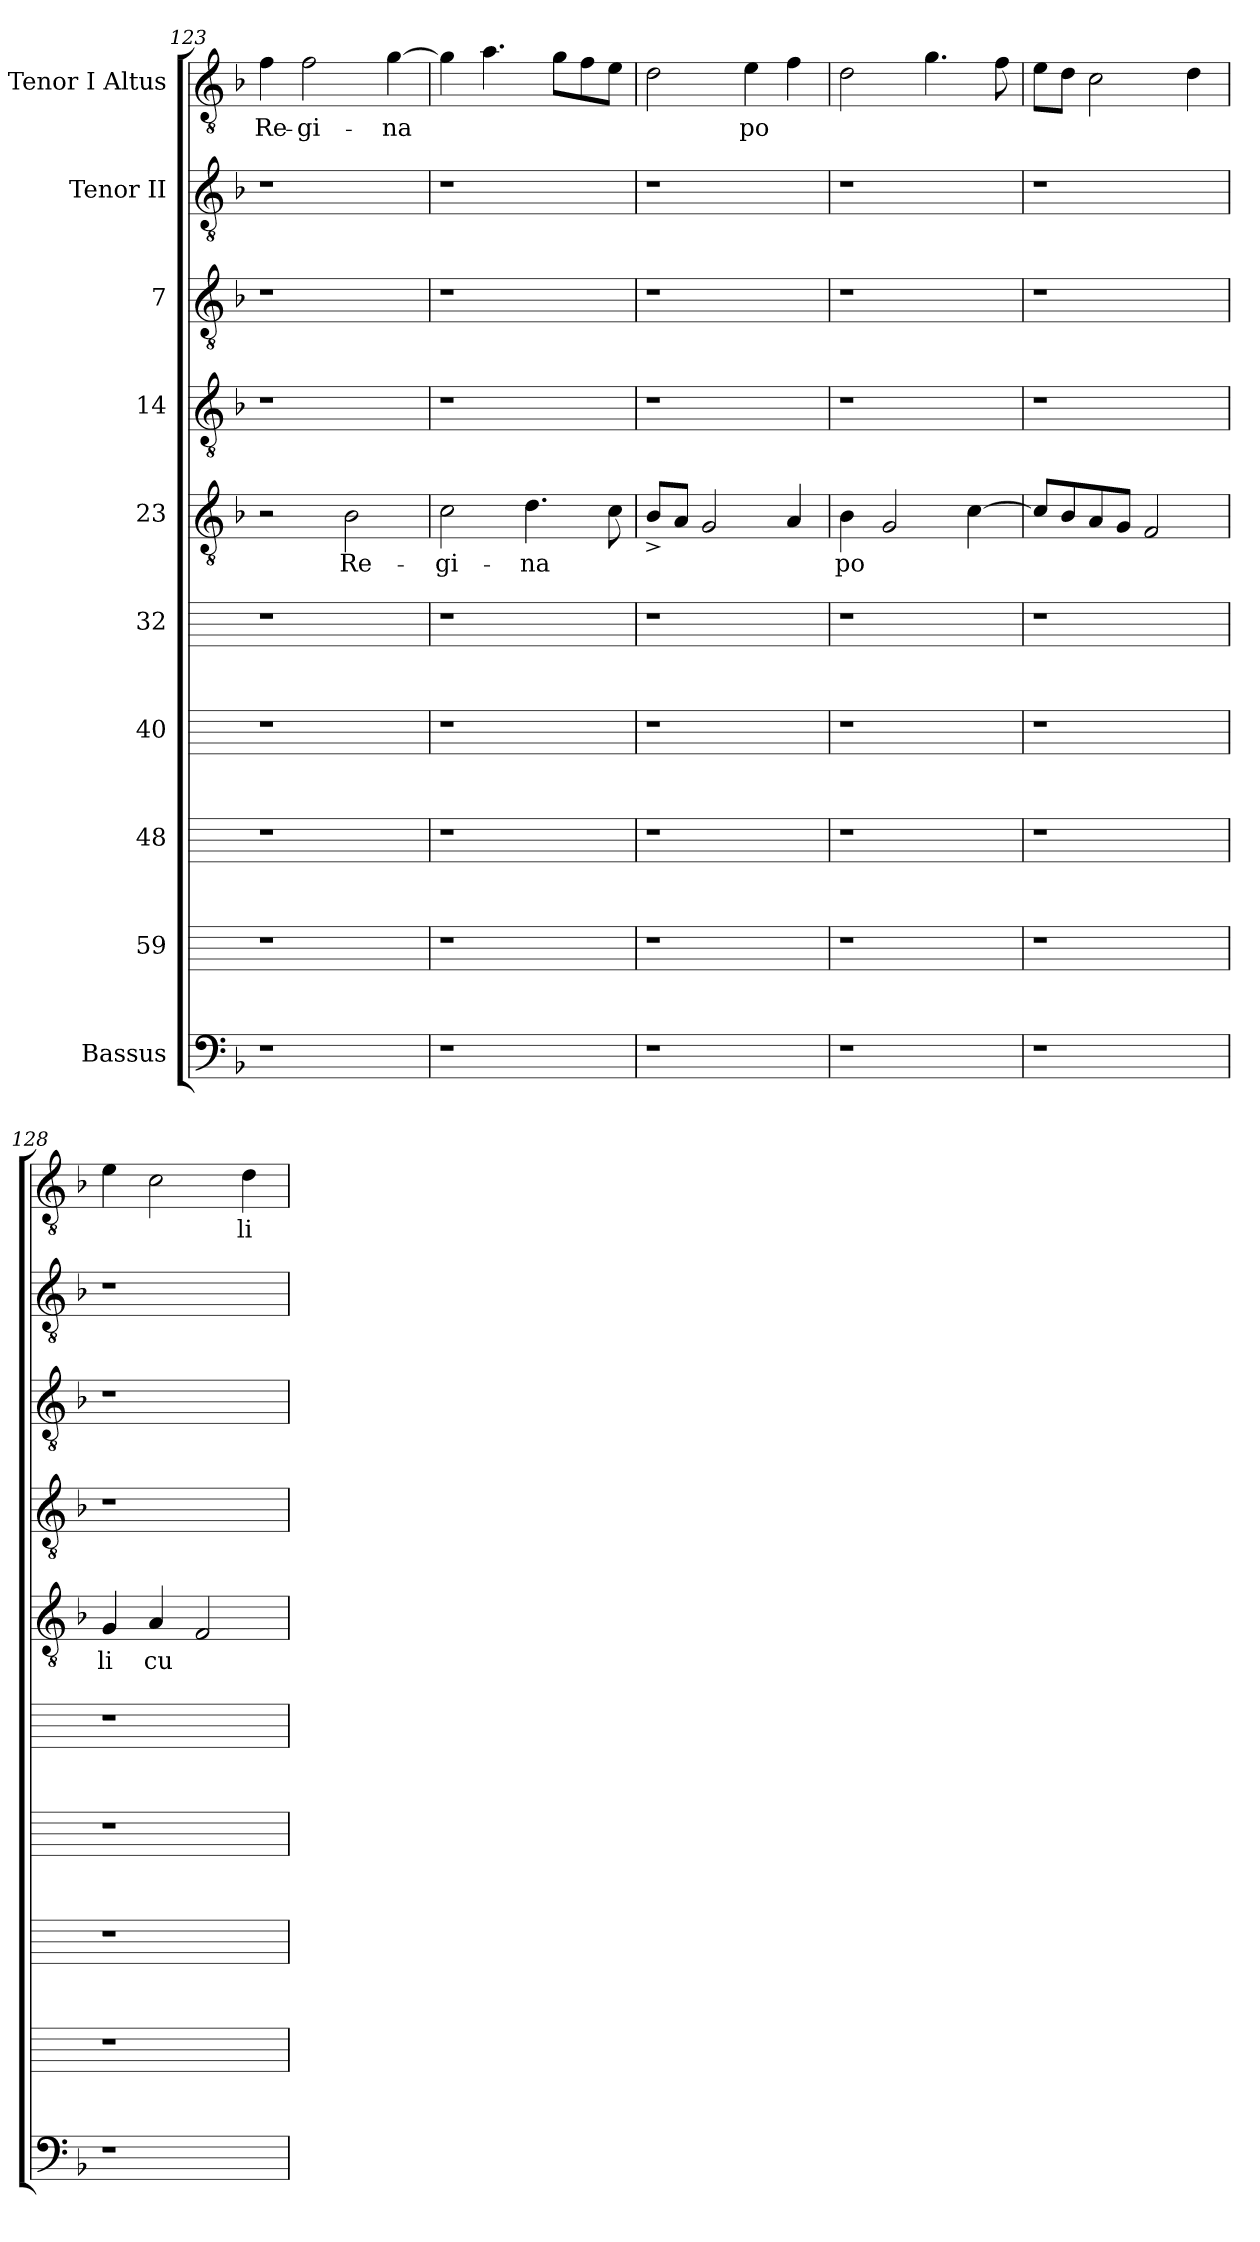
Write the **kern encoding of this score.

**kern	**kern	**kern	**kern	**kern	**kern	**text	**kern	**kern	**kern	**kern	**text
*part10	*part9	*part8	*part7	*part6	*part5	*part5	*part4	*part3	*part2	*part1	*part1
*staff10	*staff9	*staff8	*staff7	*staff6	*staff5	*staff5	*staff4	*staff3	*staff2	*staff1	*staff1
*I"Bassus	*I"59	*I"48	*I"40	*I"32	*I"23	*	*I"14	*I"7	*I"Tenor II	*I"Tenor I  Altus	*
*clefF4	*	*	*	*	*clefGv2	*	*clefGv2	*clefGv2	*clefGv2	*clefGv2	*
*k[b-]	*	*	*	*	*k[b-]	*	*k[b-]	*k[b-]	*k[b-]	*k[b-]	*
*F:	*	*	*	*	*F:	*	*F:	*F:	*F:	*F:	*
=123	=123	=123	=123	=123	=123	=123	=123	=123	=123	=123	=123
!	!	!	!	!	!	!	!	!	!	!	!LO:LY:b
1r	1r	1r	1r	1r	2r	.	1r	1r	1r	4f\	Re-
!	!	!	!	!	!	!	!	!	!	!	!LO:LY:b:rj
.	.	.	.	.	.	.	.	.	.	2f\	-gi-
!	!	!	!	!	!	!LO:LY:b:cj	!	!	!	!	!
.	.	.	.	.	2B-\	Re-	.	.	.	.	.
!	!	!	!	!	!	!	!	!	!	!	!LO:LY:b:cj
.	.	.	.	.	.	.	.	.	.	[>4g\	-na
=124	=124	=124	=124	=124	=124	=124	=124	=124	=124	=124	=124
!	!	!	!	!	!	!LO:LY:b:cj	!	!	!	!	!
1r	1r	1r	1r	1r	2c\	-gi-	1r	1r	1r	4g\]	.
.	.	.	.	.	.	.	.	.	.	4.a\	.
!	!	!	!	!	!	!LO:LY:b:cj	!	!	!	!	!
.	.	.	.	.	4.d\	-na	.	.	.	.	.
.	.	.	.	.	.	.	.	.	.	8g\L	.
.	.	.	.	.	.	.	.	.	.	8f\	.
.	.	.	.	.	8c\	.	.	.	.	8e\J	.
=125	=125	=125	=125	=125	=125	=125	=125	=125	=125	=125	=125
1r	1r	1r	1r	1r	8B-^>/L	.	1r	1r	1r	2d\	.
.	.	.	.	.	8A/J	.	.	.	.	.	.
.	.	.	.	.	2G/	.	.	.	.	.	.
!	!	!	!	!	!	!	!	!	!	!	!LO:LY:b:cj
.	.	.	.	.	.	.	.	.	.	4e\	po
.	.	.	.	.	4A/	.	.	.	.	4f\	.
=126	=126	=126	=126	=126	=126	=126	=126	=126	=126	=126	=126
!	!	!	!	!	!	!LO:LY:b:cj	!	!	!	!	!
1r	1r	1r	1r	1r	4B-\	po	1r	1r	1r	2d\	.
.	.	.	.	.	2G/	.	.	.	.	.	.
.	.	.	.	.	.	.	.	.	.	4.g\	.
.	.	.	.	.	[>4c\	.	.	.	.	.	.
.	.	.	.	.	.	.	.	.	.	8f\	.
=127	=127	=127	=127	=127	=127	=127	=127	=127	=127	=127	=127
1r	1r	1r	1r	1r	8c/L]	.	1r	1r	1r	8e\L	.
.	.	.	.	.	8B-/	.	.	.	.	8d\J	.
.	.	.	.	.	8A/	.	.	.	.	2c\	.
.	.	.	.	.	8G/J	.	.	.	.	.	.
.	.	.	.	.	2F/	.	.	.	.	.	.
.	.	.	.	.	.	.	.	.	.	4d\	.
=128	=128	=128	=128	=128	=128	=128	=128	=128	=128	=128	=128
!	!	!	!	!	!	!LO:LY:b:cj	!	!	!	!	!
1r	1r	1r	1r	1r	4G/	li	1r	1r	1r	4e\	.
!	!	!	!	!	!	!LO:LY:b:cj	!	!	!	!	!
.	.	.	.	.	4A/	cu	.	.	.	2c\	.
.	.	.	.	.	2F/	.	.	.	.	.	.
!	!	!	!	!	!	!	!	!	!	!	!LO:LY:b:cj
.	.	.	.	.	.	.	.	.	.	4d\	li
=	=	=	=	=	=	=	=	=	=	=	=
*-	*-	*-	*-	*-	*-	*-	*-	*-	*-	*-	*-
